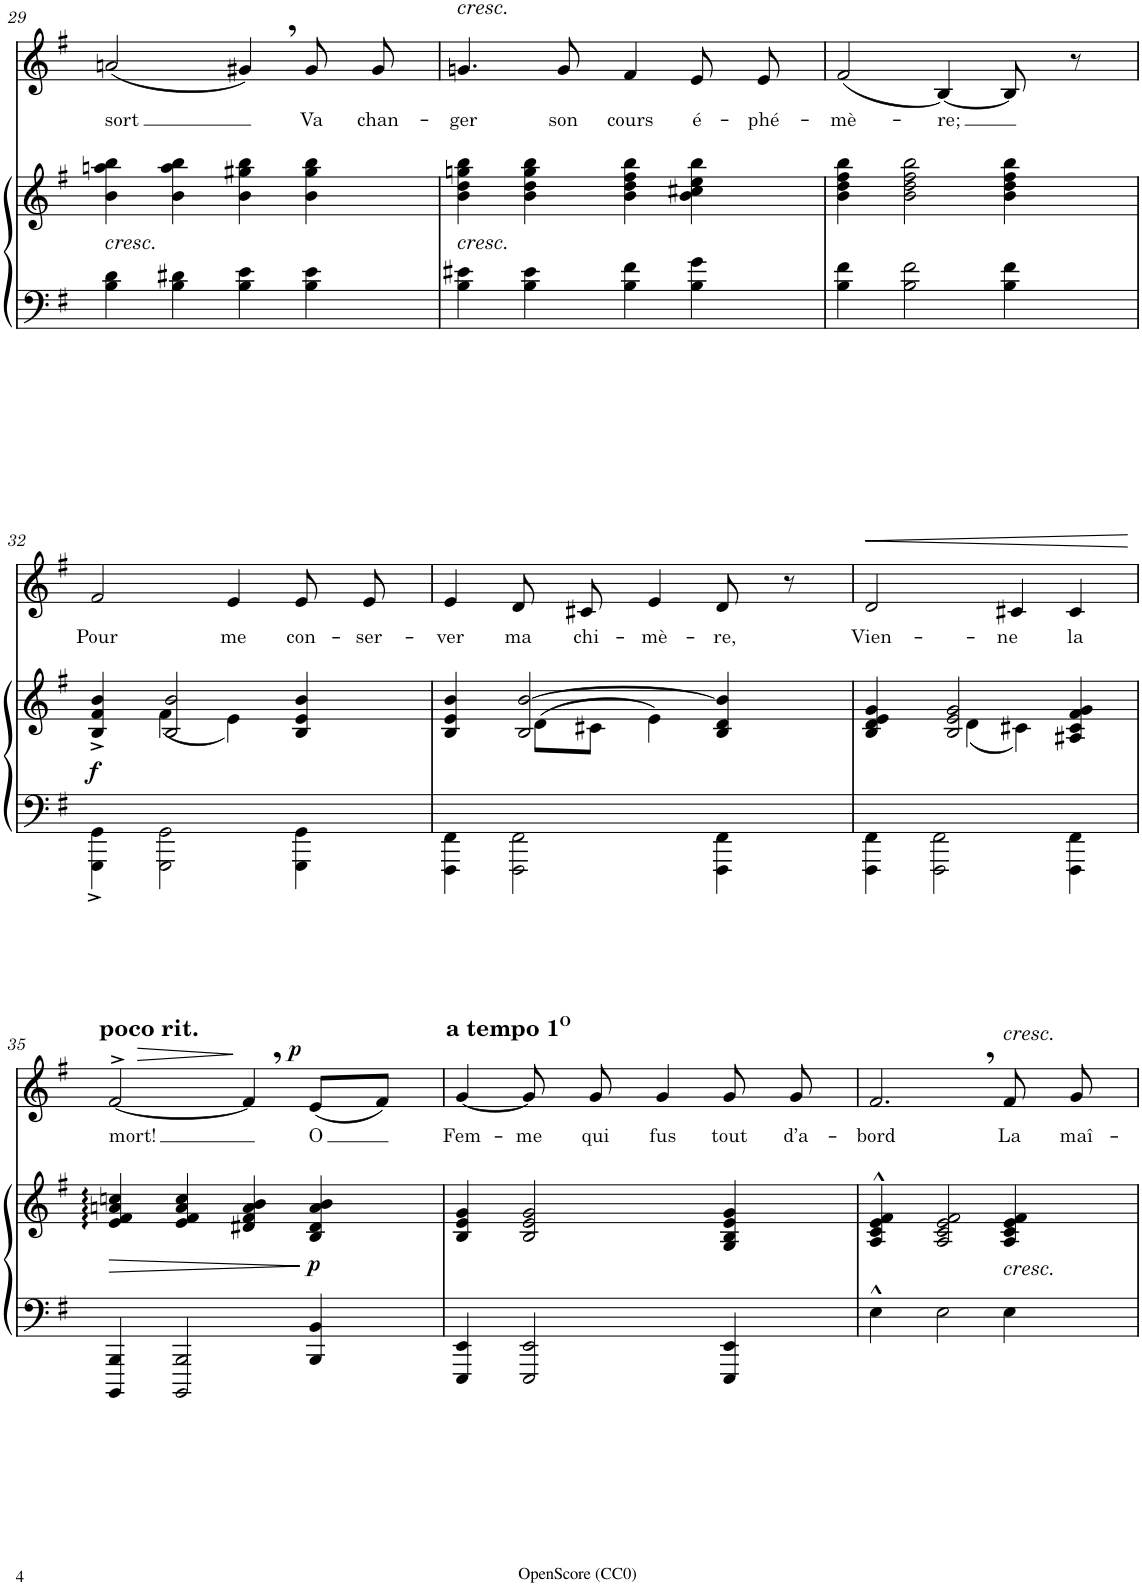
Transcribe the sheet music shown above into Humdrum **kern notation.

**kern	**kern	**dynam	**kern	**text	**dynam
*part2	*part2	*part2	*part1	*part1	*part1
*staff3	*staff2	*staff2/3	*staff1	*staff1	*staff1
*I"Piano	*	*	*I"Voice	*	*
*I'Pno	*	*	*	*	*
!!LO:PB:g=z
*clefF4	*clefG2	*	*clefG2	*	*
*k[f#]	*k[f#]	*	*k[f#]	*	*
*M4/4	*M4/4	*	*M4/4	*	*
*met(c)	*met(c)	*	*met(c)	*	*
=29	=29	=29	=29	=29	=29
!	!LO:TX:b:i:t=cresc.	!	!	!	!
!	!	!	!	!LO:LY:b	!
4B\ 4d\	4b\ 4aan\ 4bb\	.	(2an/	sort	.
4B\ 4d#X\	4b\ 4aa\ 4bb\	.	.	.	.
4B\ 4e\	4b\ 4gg#X\ 4bb\	.	4g#X,/)	.	.
!	!	!	!	!LO:LY:b	!
4B\ 4e\	4b\ 4gg#\ 4bb\	.	8g#/	Va	.
!	!	!	!	!LO:LY:b	!
.	.	.	8g#/	chan-	.
=30	=30	=30	=30	=30	=30
!	!	!	!LO:TX:a:i:t=cresc.	!	!
!	!LO:TX:b:i:t=cresc.	!	!	!	!
!	!	!	!	!LO:LY:b	!
4B\ 4e#X\	4b\ 4dd\ 4ggn\ 4bb\	.	4.gn/	-ger	.
4B\ 4e#\	4b\ 4dd\ 4gg\ 4bb\	.	.	.	.
!	!	!	!	!LO:LY:b	!
.	.	.	8g/	son	.
!	!	!	!	!LO:LY:b	!
4B\ 4f#\	4b\ 4dd\ 4ff#\ 4bb\	.	4f#/	cours	.
!	!	!	!	!LO:LY:b	!
4B\ 4g\	4b\ 4cc#X\ 4ee\ 4bb\	.	8e/	é-	.
!	!	!	!	!LO:LY:b	!
.	.	.	8e/	-phé-	.
=31	=31	=31	=31	=31	=31
!	!	!	!	!LO:LY:b	!
4B\ 4f#\	4b\ 4dd\ 4ff#\ 4bb\	.	(2f#/	-mè-	.
2B\ 2f#\	2b\ 2dd\ 2ff#\ 2bb\	.	.	.	.
!	!	!	!	!LO:LY:b	!
.	.	.	[4B/)	-re;	.
4B\ 4f#\	4b\ 4dd\ 4ff#\ 4bb\	.	8B/]	.	.
.	.	.	8r	.	.
!!LO:LB:g=z
=32	=32	=32	=32	=32	=32
*	*^	*	*	*	*
!	!	!	!LO:DY:b	!	!LO:LY:b	!
4GGG\^< 4GG\^<	4B/^ 4f#/^ 4b/^	4ryy	f	2f#/	Pour	.
2GGG\ 2GG\	2B/ 2b/	(4f#\	.	.	.	.
!	!	!	!	!	!LO:LY:b	!
.	.	4e\)	.	4e/	me	.
!	!	!	!	!	!LO:LY:b	!
4GGG\ 4GG\	4B/ 4e/ 4b/	4ryy	.	8e/	con-	.
!	!	!	!	!	!LO:LY:b	!
.	.	.	.	8e/	-ser-	.
=33	=33	=33	=33	=33	=33	=33
!	!	!	!	!	!LO:LY:b	!
4FFF#\ 4FF#\	4B/ 4e/ 4b/	4ryy	.	4e/	-ver	.
!	!	!	!	!	!LO:LY:b	!
2FFF#\ 2FF#\	2B/ [2b/	(>8d\L	.	8d/	ma	.
!	!	!	!	!	!LO:LY:b	!
.	.	8c#X\J	.	8c#X/	chi-	.
!	!	!	!	!	!LO:LY:b	!
.	.	4e\)	.	4e/	-mè-	.
!	!	!	!	!	!LO:LY:b	!
4FFF#\ 4FF#\	4B/ 4d/ 4b/]	4ryy	.	8d/	-re,	.
.	.	.	.	8r	.	.
=34	=34	=34	=34	=34	=34	=34
!	!	!	!	!	!LO:LY:b	!LO:HP:b
4FFF#\ 4FF#\	4B/ 4d/ 4e/ 4g/	4ryy	.	2d/	Vien-	<
2FFF#\ 2FF#\	2B/ 2e/ 2g/	(4d\	.	.	.	.
!	!	!	!	!	!LO:LY:b	!
.	.	4c#X\)	.	4c#X/	-ne	.
!	!	!	!	!	!LO:LY:b	!
4FFF#\ 4FF#\	4A#X/ 4c#/ 4f#/ 4g/	4ryy	.	4c#/	la	.
*	*v	*v	*	*	*	*
.	.	.	.	.	[
!!LO:LB:g=z
=35	=35	=35	=35	=35	=35
!	!	!	!LO:TX:a:B:t=poco rit.	!	!
!	!	!LO:HP:b	!	!LO:LY:b	!LO:HP:b
4BBBB/ 4BBB/	4e/ 4f#/ 4an/ 4ccn/	>	[2f#^>/	mort!	>
2BBBB/ 2BBB/	4e/ 4f#/ 4a/ 4cc/	.	.	.	.
.	4d#X/ 4f#/ 4a/ 4b/	.	4f#,/]	.	]
!	!	!LO:DY:n=1:b	!	!LO:LY:b	!LO:DY:a
4BBB/ 4BB/	4B/ 4d#/ 4a/ 4b/	] p	(8e/L	O	p
.	.	.	8f#/J)	.	.
=36	=36	=36	=36	=36	=36
!	!	!	!LO:TX:a:B:t=a tempo 1	!	!
!	!	!	!LO:TX:a:t=O	!	!
!	!	!	!	!LO:LY:b	!
4EEE/ 4EE/	4B/ 4e/ 4g/	.	[4g/	Fem-	.
!	!	!	!	!LO:LY:b	!
2EEE/ 2EE/	2B/ 2e/ 2g/	.	8g/]	-me	.
!	!	!	!	!LO:LY:b	!
.	.	.	8g/	qui	.
!	!	!	!	!LO:LY:b	!
.	.	.	4g/	fus	.
!	!	!	!	!LO:LY:b	!
4EEE/ 4EE/	4G/ 4B/ 4e/ 4g/	.	8g/	tout	.
!	!	!	!	!LO:LY:b	!
.	.	.	8g/	d’a-	.
=37	=37	=37	=37	=37	=37
!	!	!	!	!LO:LY:b	!
4E^^\	4A/^^ 4c/^^ 4e/^^ 4f#/^^	.	2.f#,/	-bord	.
2E\	2A/ 2c/ 2e/ 2f#/	.	.	.	.
!	!	!	!LO:TX:a:i:t=cresc.	!	!
!	!LO:TX:b:i:t=cresc.	!	!	!	!
!	!	!	!	!LO:LY:b	!
4E\	4A/ 4c/ 4e/ 4f#/	.	8f#/	La	.
!	!	!	!	!LO:LY:b	!
.	.	.	8g/	maî-	.
=	=	=	=	=	=
*-	*-	*-	*-	*-	*-
